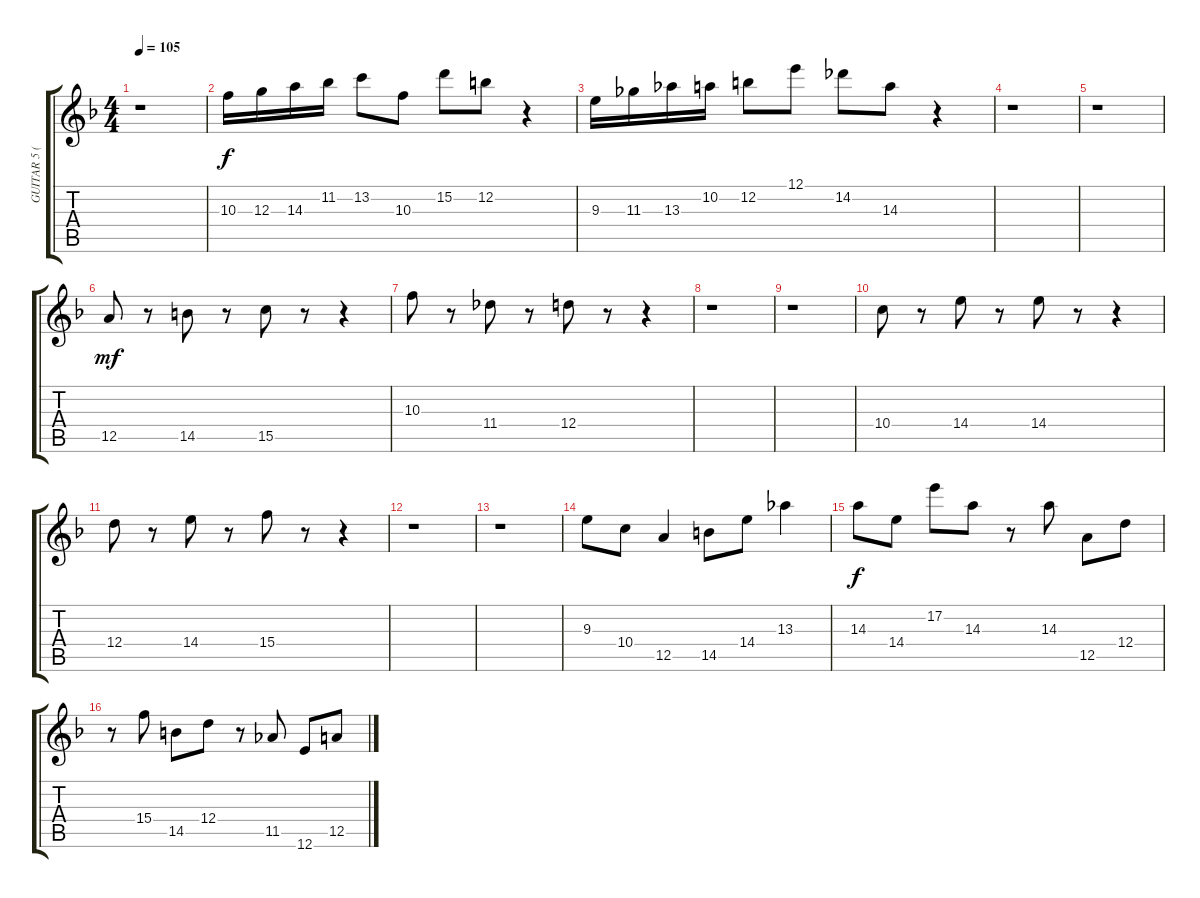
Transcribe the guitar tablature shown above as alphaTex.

\track ("GUITAR 5 (VIOLA)" "GUITAR 5 (") {instrument distortionguitar}
\staff {score tabs}
\tuning (E4 B3 G3 D3 A2 E2) {hide}
\ts (4 4)
\tempo 105
\clef g2
\ks dminor
r.1{dy f} |
10.3.16 12.3.16 14.3.16 11.2.16 13.2.8 10.3.8 15.2.8 12.2.8 r.4 |
9.3.16 11.3.16 13.3.16 10.2.16 12.2.8 12.1.8 14.2.8 14.3.8 r.4 |
r.1 |
r.1 |
12.5.8{dy mf} r.8 14.5.8 r.8 15.5.8 r.8 r.4 |
10.3.8 r.8 11.4.8 r.8 12.4.8 r.8 r.4 |
r.1 |
r.1 |
10.4.8 r.8 14.4.8 r.8 14.4.8 r.8 r.4 |
12.4.8 r.8 14.4.8 r.8 15.4.8 r.8 r.4 |
r.1 |
r.1 |
9.3.8 10.4.8 12.5.4 14.5.8 14.4.8 13.3.4 |
14.3.8{dy f} 14.4.8 17.2.8 14.3.8 r.8 14.3.8 12.5.8 12.4.8 |
r.8 15.4.8 14.5.8 12.4.8 r.8 11.5.8 12.6.8 12.5.8
